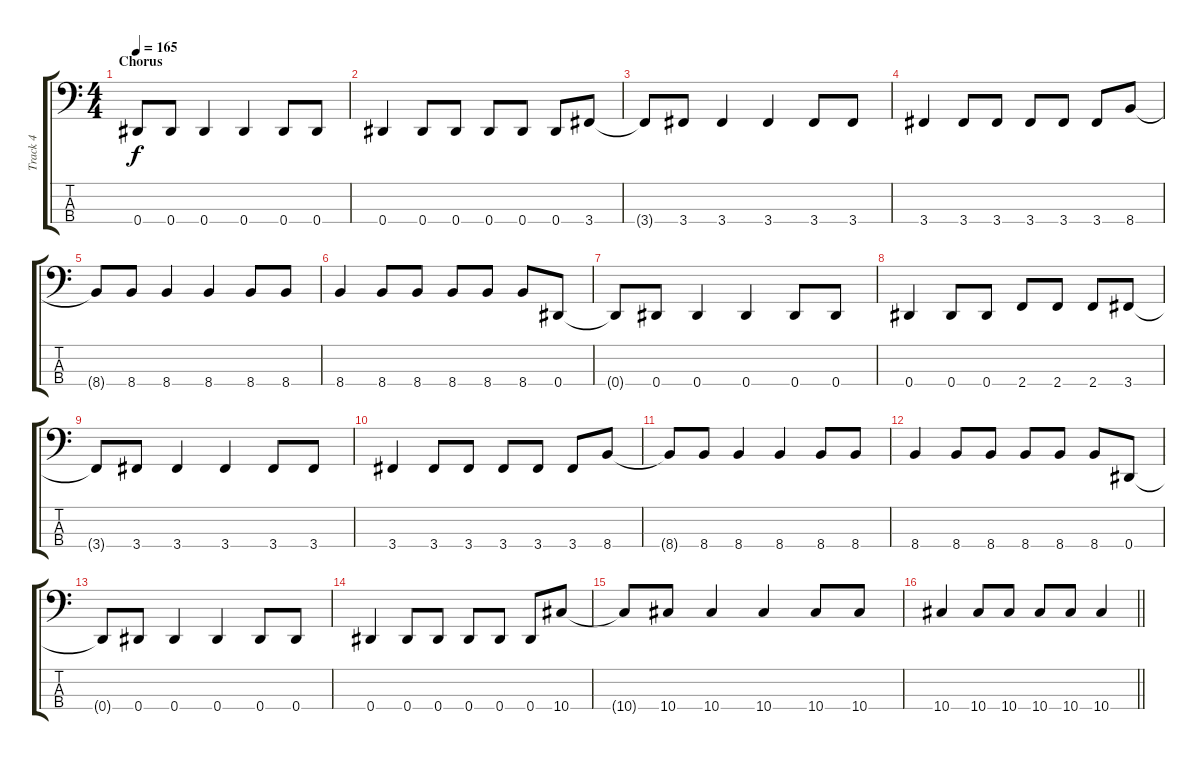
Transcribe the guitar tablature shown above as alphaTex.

\track ("Track 4" "Track 4") {instrument electricbassfinger}
\staff {score tabs}
\tuning (Gb2 Db2 Ab1 Eb1) {hide}
\ts (4 4)
\section ("" "Chorus")
\tempo 165
\clef f4
\ks c
0.4{t}.8{dy f} 0.4.8 0.4.4 0.4.4 0.4.8 0.4.8 |
0.4.4 0.4.8 0.4.8 0.4.8 0.4.8 0.4.8 3.4.8 |
3.4{t}.8 3.4.8 3.4.4 3.4.4 3.4.8 3.4.8 |
3.4.4 3.4.8 3.4.8 3.4.8 3.4.8 3.4.8 8.4.8 |
8.4{t}.8 8.4.8 8.4.4 8.4.4 8.4.8 8.4.8 |
8.4.4 8.4.8 8.4.8 8.4.8 8.4.8 8.4.8 0.4.8 |
0.4{t}.8 0.4.8 0.4.4 0.4.4 0.4.8 0.4.8 |
0.4.4 0.4.8 0.4.8 2.4.8 2.4.8 2.4.8 3.4.8 |
3.4{t}.8 3.4.8 3.4.4 3.4.4 3.4.8 3.4.8 |
3.4.4 3.4.8 3.4.8 3.4.8 3.4.8 3.4.8 8.4.8 |
8.4{t}.8 8.4.8 8.4.4 8.4.4 8.4.8 8.4.8 |
8.4.4 8.4.8 8.4.8 8.4.8 8.4.8 8.4.8 0.4.8 |
0.4{t}.8 0.4.8 0.4.4 0.4.4 0.4.8 0.4.8 |
0.4.4 0.4.8 0.4.8 0.4.8 0.4.8 0.4.8 10.4.8 |
10.4{t}.8 10.4.8 10.4.4 10.4.4 10.4.8 10.4.8 |
\barLineRight lightlight
10.4.4 10.4.8 10.4.8 10.4.8 10.4.8 10.4.4
